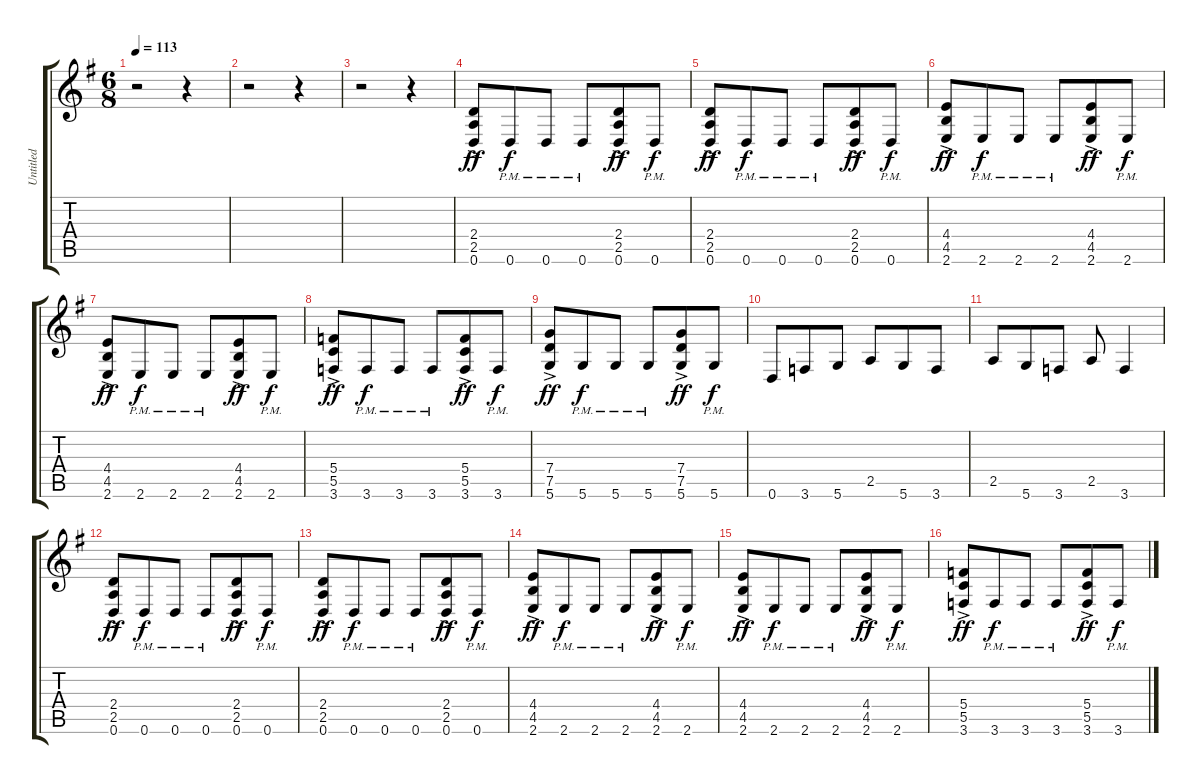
\track ("Untitled" "Untitled") {instrument distortionguitar}
\staff {score tabs}
\tuning (D4 A3 F3 C3 G2 D2) {hide}
\ts (6 8)
\tempo 113
\clef g2
\ks g
r.2{dy ff} r.4 |
r.2 r.4 |
r.2 r.4 |
(2.4{ac} 2.5{ac} 0.6{ac}).8 0.6{pm}.8{dy f} 0.6{pm}.8 0.6{pm}.8 (2.4{ac} 2.5{ac} 0.6{ac}).8{dy ff} 0.6{pm}.8{dy f} |
(2.4{ac} 2.5{ac} 0.6{ac}).8{dy ff} 0.6{pm}.8{dy f} 0.6{pm}.8 0.6{pm}.8 (2.4{ac} 2.5{ac} 0.6{ac}).8{dy ff} 0.6{pm}.8{dy f} |
(4.4{ac} 4.5{ac} 2.6{ac}).8{dy ff} 2.6{pm}.8{dy f} 2.6{pm}.8 2.6{pm}.8 (4.4{ac} 4.5{ac} 2.6{ac}).8{dy ff} 2.6{pm}.8{dy f} |
(4.4{ac} 4.5{ac} 2.6{ac}).8{dy ff} 2.6{pm}.8{dy f} 2.6{pm}.8 2.6{pm}.8 (4.4{ac} 4.5{ac} 2.6{ac}).8{dy ff} 2.6{pm}.8{dy f} |
(5.4{ac} 5.5{ac} 3.6{ac}).8{dy ff} 3.6{pm}.8{dy f} 3.6{pm}.8 3.6{pm}.8 (5.4{ac} 5.5{ac} 3.6{ac}).8{dy ff} 3.6{pm}.8{dy f} |
(7.4{ac} 7.5{ac} 5.6{ac}).8{dy ff} 5.6{pm}.8{dy f} 5.6{pm}.8 5.6{pm}.8 (7.4{ac} 7.5{ac} 5.6{ac}).8{dy ff} 5.6{pm}.8{dy f} |
0.6.8 3.6.8 5.6.8 2.5.8 5.6.8 3.6.8 |
2.5.8 5.6.8 3.6.8 2.5.8 3.6.4 |
(2.4{ac} 2.5{ac} 0.6{ac}).8{dy ff} 0.6{pm}.8{dy f} 0.6{pm}.8 0.6{pm}.8 (2.4{ac} 2.5{ac} 0.6{ac}).8{dy ff} 0.6{pm}.8{dy f} |
(2.4{ac} 2.5{ac} 0.6{ac}).8{dy ff} 0.6{pm}.8{dy f} 0.6{pm}.8 0.6{pm}.8 (2.4{ac} 2.5{ac} 0.6{ac}).8{dy ff} 0.6{pm}.8{dy f} |
(4.4{ac} 4.5{ac} 2.6{ac}).8{dy ff} 2.6{pm}.8{dy f} 2.6{pm}.8 2.6{pm}.8 (4.4{ac} 4.5{ac} 2.6{ac}).8{dy ff} 2.6{pm}.8{dy f} |
(4.4{ac} 4.5{ac} 2.6{ac}).8{dy ff} 2.6{pm}.8{dy f} 2.6{pm}.8 2.6{pm}.8 (4.4{ac} 4.5{ac} 2.6{ac}).8{dy ff} 2.6{pm}.8{dy f} |
(5.4{ac} 5.5{ac} 3.6{ac}).8{dy ff} 3.6{pm}.8{dy f} 3.6{pm}.8 3.6{pm}.8 (5.4{ac} 5.5{ac} 3.6{ac}).8{dy ff} 3.6{pm}.8{dy f}
